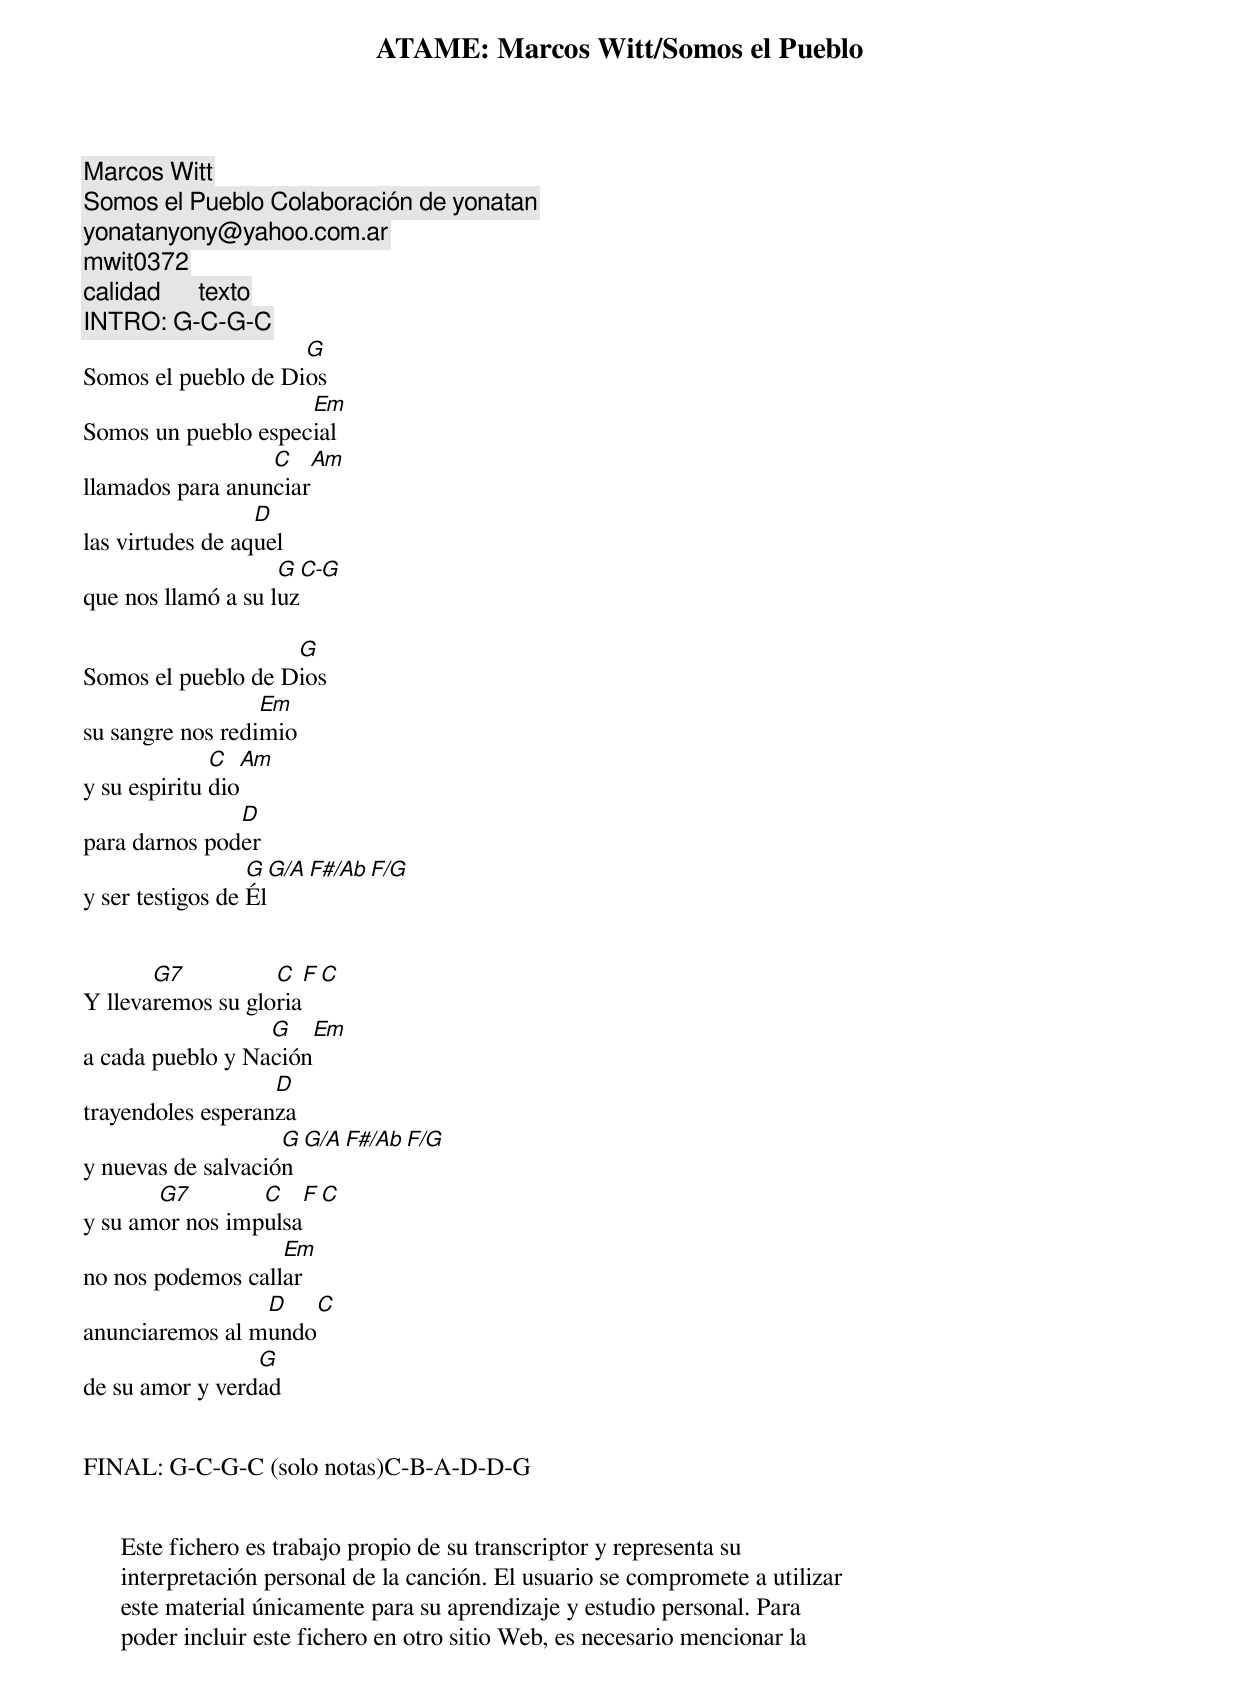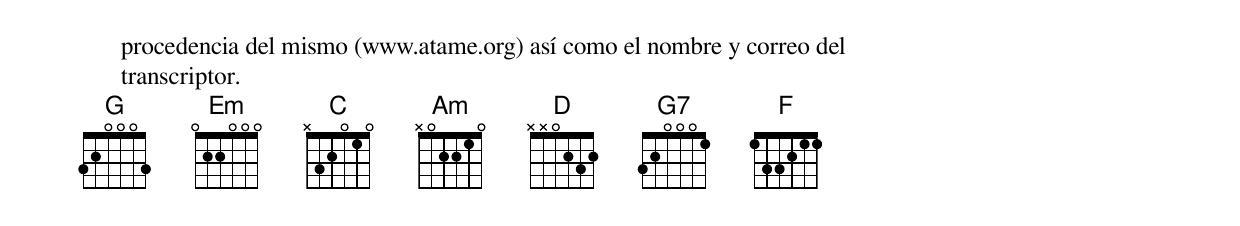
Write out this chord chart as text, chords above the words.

ATAME: Marcos Witt/Somos el Pueblo

      Marcos Witt
      Somos el Pueblo Colaboración de yonatan
      yonatanyony@yahoo.com.ar
       mwit0372
      calidad      texto
INTRO: G-C-G-C
                     G
Somos el pueblo de Dios
                     Em
Somos un pueblo especial
                  C     Am
llamados para anunciar
                  D
las virtudes de aquel
                    G    C-G
que nos llamó a su luz

                    G
Somos el pueblo de Dios
                  Em
su sangre nos redimio
              C      Am
y su espiritu dio
               D
para darnos poder
                  G   G/A  F#/Ab F/G
y ser testigos de Él


       G7          C   F  C
Y llevaremos su gloria
                  G    Em
a cada pueblo y Nación
                   D
trayendoles esperanza
                    G  G/A  F#/Ab F/G
y nuevas de salvación
       G7        C     F    C
y su amor nos impulsa
                   Em
no nos podemos callar
                 D     C
anunciaremos al mundo
                 G
de su amor y verdad


FINAL: G-C-G-C (solo notas)C-B-A-D-D-G


      Este fichero es trabajo propio de su transcriptor y representa su
      interpretación personal de la canción. El usuario se compromete a utilizar
      este material únicamente para su aprendizaje y estudio personal. Para
      poder incluir este fichero en otro sitio Web, es necesario mencionar la
      procedencia del mismo (www.atame.org) así como el nombre y correo del
      transcriptor.
